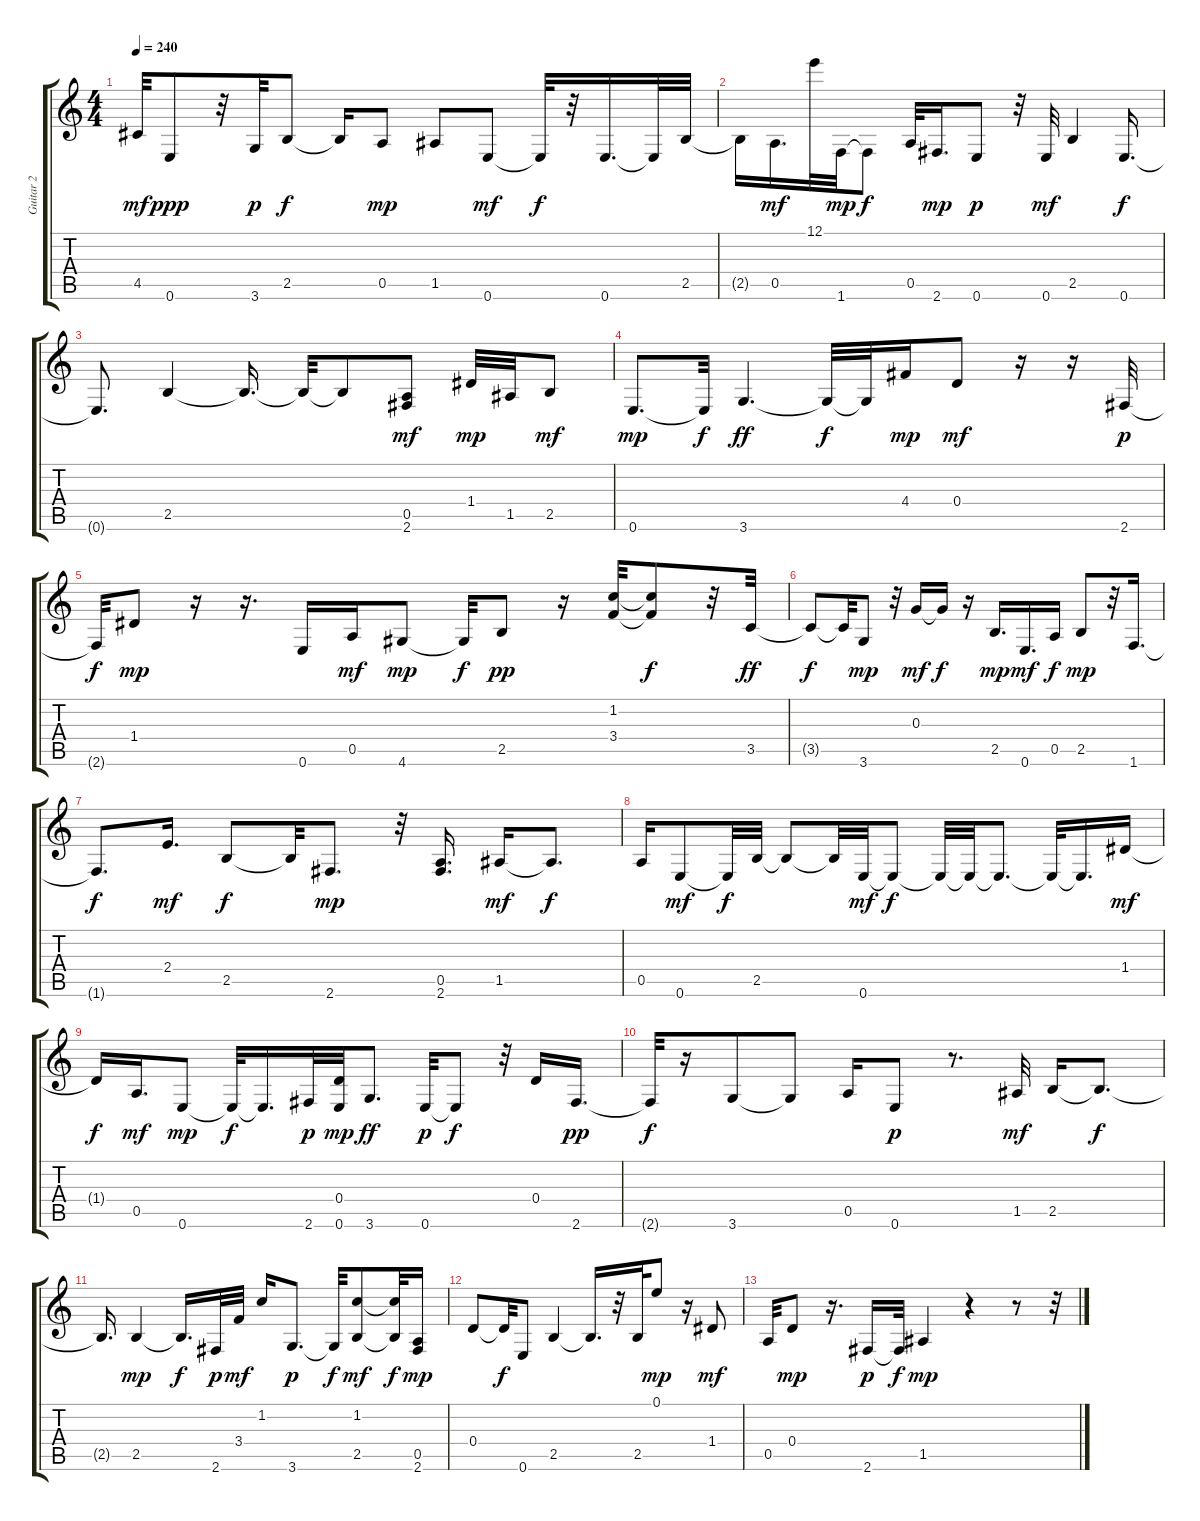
\track ("Guitar 2" "Guitar 2") {instrument acousticguitarsteel}
\staff {score tabs}
\tuning (E4 B3 G3 D3 A2 E2) {hide}
\ts (4 4)
\tempo 240
\clef g2
\ks c
4.5.32{dy mf} 0.6.8{dy ppp} r.32 3.6.32{dy p} 2.5.8{dy f} 2.5{t}.16 0.5.8{dy mp} 1.5.8 0.6.8{dy mf} 0.6{t}.32{dy f} r.32 0.6.16{d} 0.6{t}.32 2.5.32 |
2.5{t}.16 0.5.16{d dy mf} 12.1.32 1.6.32{dy mp} 1.6{t}.8{dy f} 0.5.32 2.6.16{d dy mp} 0.6.8{dy p} r.32 0.6.32{dy mf} 2.5.4 0.6.16{d dy f} |
0.6{t}.8{d} 2.5.4 2.5{t}.16{d} 2.5{t}.32 2.5{t}.8 (0.5 2.6).8{dy mf} 1.4.32{dy mp} 1.5.32 2.5.8{dy mf} |
0.6.8{d dy mp} 0.6{t}.32{dy f} 3.6.4{d dy ff} 3.6{t}.32{dy f} 3.6{t}.32 4.4.16{dy mp} 0.4.8{dy mf} r.16 r.16 2.6.32{dy p} |
2.6{t}.32{dy f} 1.4.8{dy mp} r.16 r.16{d} 0.6.16 0.5.16{dy mf} 4.6.8{dy mp} 4.6{t}.32{dy f} 2.5.8{dy pp} r.16 (1.2 3.4).32 (1.2{t} 3.4{t}).8{dy f} r.32 3.5.32{dy ff} |
3.5{t}.8{dy f} 3.5{t}.32 3.6.8{dy mp} r.32 0.3.16{dy mf} 0.3{t}.16{dy f} r.16 2.5.16{d dy mp} 0.6.16{d dy mf} 0.5.16{dy f} 2.5.8{dy mp} r.32 1.6.16{d} |
1.6{t}.8{d dy f} 2.4.16{d dy mf} 2.5.8{dy f} 2.5{t}.32 2.6.8{d dy mp} r.32 (0.5 2.6).16{d} 1.5.16{dy mf} 1.5{t}.8{d dy f} |
0.5.16 0.6.8{dy mf} 0.6{t}.32{dy f} 2.5.32 2.5{t}.8 2.5{t}.32 0.6.32{dy mf} 0.6{t}.8{dy f} 0.6{t}.32 0.6{t}.32 0.6{t}.8{d} 0.6{t}.32 0.6{t}.16{d} 1.4.16{dy mf} |
1.4{t}.16{dy f} 0.5.16{d dy mf} 0.6.8{dy mp} 0.6{t}.32{dy f} 0.6{t}.16{d} 2.6.32{dy p} (0.4 0.6).32{dy mp} 3.6.8{d dy ff} 0.6.32{dy p} 0.6{t}.8{dy f} r.32 0.4.16 2.6.16{d dy pp} |
2.6{t}.32{dy f} r.16 3.6.8 3.6{t}.8 0.5.16 0.6.8{dy p} r.8{d} 1.5.32{dy mf} 2.5.16 2.5{t}.8{d dy f} |
2.5{t}.16{d} 2.5.4{dy mp} 2.5{t}.16{d dy f} 2.6.32{dy p} 3.4.32{dy mf} 1.2.16 3.6.8{d dy p} 3.6{t}.32{dy f} (1.2 2.5).8{dy mf} (1.2{t} 2.5{t}).32{dy f} (0.5 2.6).16{dy mp} |
0.4.8 0.4{t}.32{dy f} 0.6.8 2.5.4 2.5{t}.16{d} r.32 2.5.32 0.1.8{dy mp} r.16 1.4.8{dy mf} |
0.5.32 0.4.8{dy mp} r.16{d} 2.6.16{dy p} 2.6{t}.32{dy f} 1.5.4{dy mp} r.4 r.8 r.32
